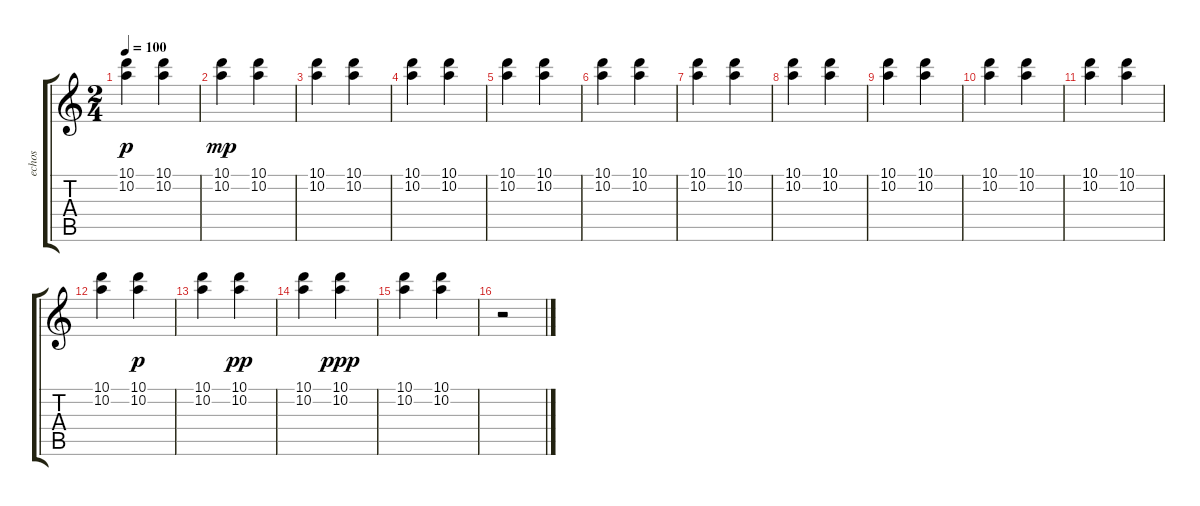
\track ("echos" "echos") {instrument electricguitarclean}
\staff {score tabs}
\tuning (E4 B3 G3 D3 A2 E2) {hide}
\ts (2 4)
\tempo 100
\clef g2
\ks c
(10.1 10.2).4{dy p} (10.1 10.2).4 |
(10.1 10.2).4{dy mp} (10.1 10.2).4 |
(10.1 10.2).4 (10.1 10.2).4 |
(10.1 10.2).4 (10.1 10.2).4 |
(10.1 10.2).4 (10.1 10.2).4 |
(10.1 10.2).4 (10.1 10.2).4 |
(10.1 10.2).4 (10.1 10.2).4 |
(10.1 10.2).4 (10.1 10.2).4 |
(10.1 10.2).4 (10.1 10.2).4 |
(10.1 10.2).4 (10.1 10.2).4 |
(10.1 10.2).4 (10.1 10.2).4 |
(10.1 10.2).4 (10.1 10.2).4{dy p} |
(10.1 10.2).4 (10.1 10.2).4{dy pp} |
(10.1 10.2).4 (10.1 10.2).4{dy ppp} |
(10.1 10.2).4 (10.1 10.2).4 |
r.2
